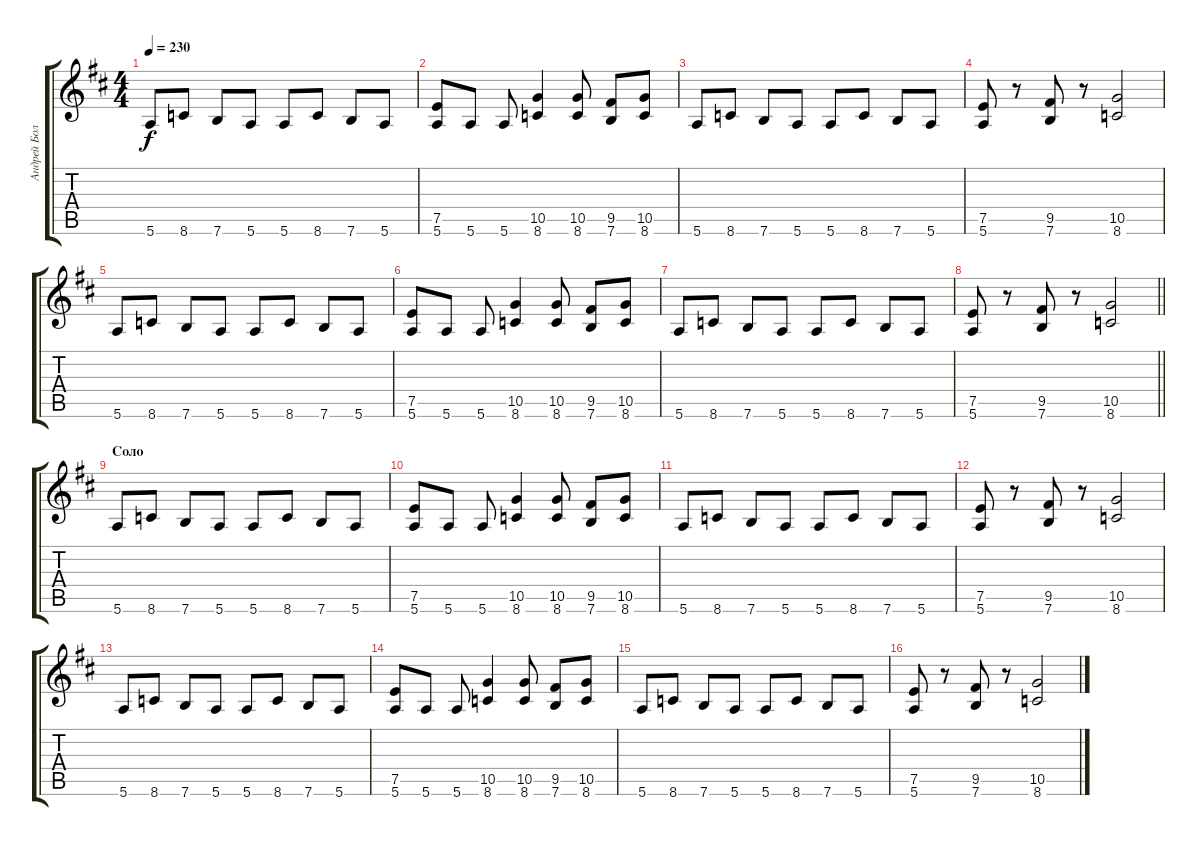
\track ("Андрей Большаков" "Андрей Бол") {instrument distortionguitar}
\staff {score tabs}
\tuning (E4 B3 G3 D3 A2 E2) {hide}
\ts (4 4)
\tempo 230
\clef g2
\ks d
5.6.8{dy f} 8.6.8 7.6.8 5.6.8 5.6.8 8.6.8 7.6.8 5.6.8 |
(7.5 5.6).8 5.6.8 5.6.8 (10.5 8.6).4 (10.5 8.6).8 (9.5 7.6).8 (10.5 8.6).8 |
5.6.8 8.6.8 7.6.8 5.6.8 5.6.8 8.6.8 7.6.8 5.6.8 |
(7.5 5.6).8 r.8 (9.5 7.6).8 r.8 (10.5 8.6).2 |
5.6.8 8.6.8 7.6.8 5.6.8 5.6.8 8.6.8 7.6.8 5.6.8 |
(7.5 5.6).8 5.6.8 5.6.8 (10.5 8.6).4 (10.5 8.6).8 (9.5 7.6).8 (10.5 8.6).8 |
5.6.8 8.6.8 7.6.8 5.6.8 5.6.8 8.6.8 7.6.8 5.6.8 |
\barLineRight lightlight
(7.5 5.6).8 r.8 (9.5 7.6).8 r.8 (10.5 8.6).2 |
\section ("" "Соло")
5.6.8 8.6.8 7.6.8 5.6.8 5.6.8 8.6.8 7.6.8 5.6.8 |
(7.5 5.6).8 5.6.8 5.6.8 (10.5 8.6).4 (10.5 8.6).8 (9.5 7.6).8 (10.5 8.6).8 |
5.6.8 8.6.8 7.6.8 5.6.8 5.6.8 8.6.8 7.6.8 5.6.8 |
(7.5 5.6).8 r.8 (9.5 7.6).8 r.8 (10.5 8.6).2 |
5.6.8 8.6.8 7.6.8 5.6.8 5.6.8 8.6.8 7.6.8 5.6.8 |
(7.5 5.6).8 5.6.8 5.6.8 (10.5 8.6).4 (10.5 8.6).8 (9.5 7.6).8 (10.5 8.6).8 |
5.6.8 8.6.8 7.6.8 5.6.8 5.6.8 8.6.8 7.6.8 5.6.8 |
(7.5 5.6).8 r.8 (9.5 7.6).8 r.8 (10.5 8.6).2
